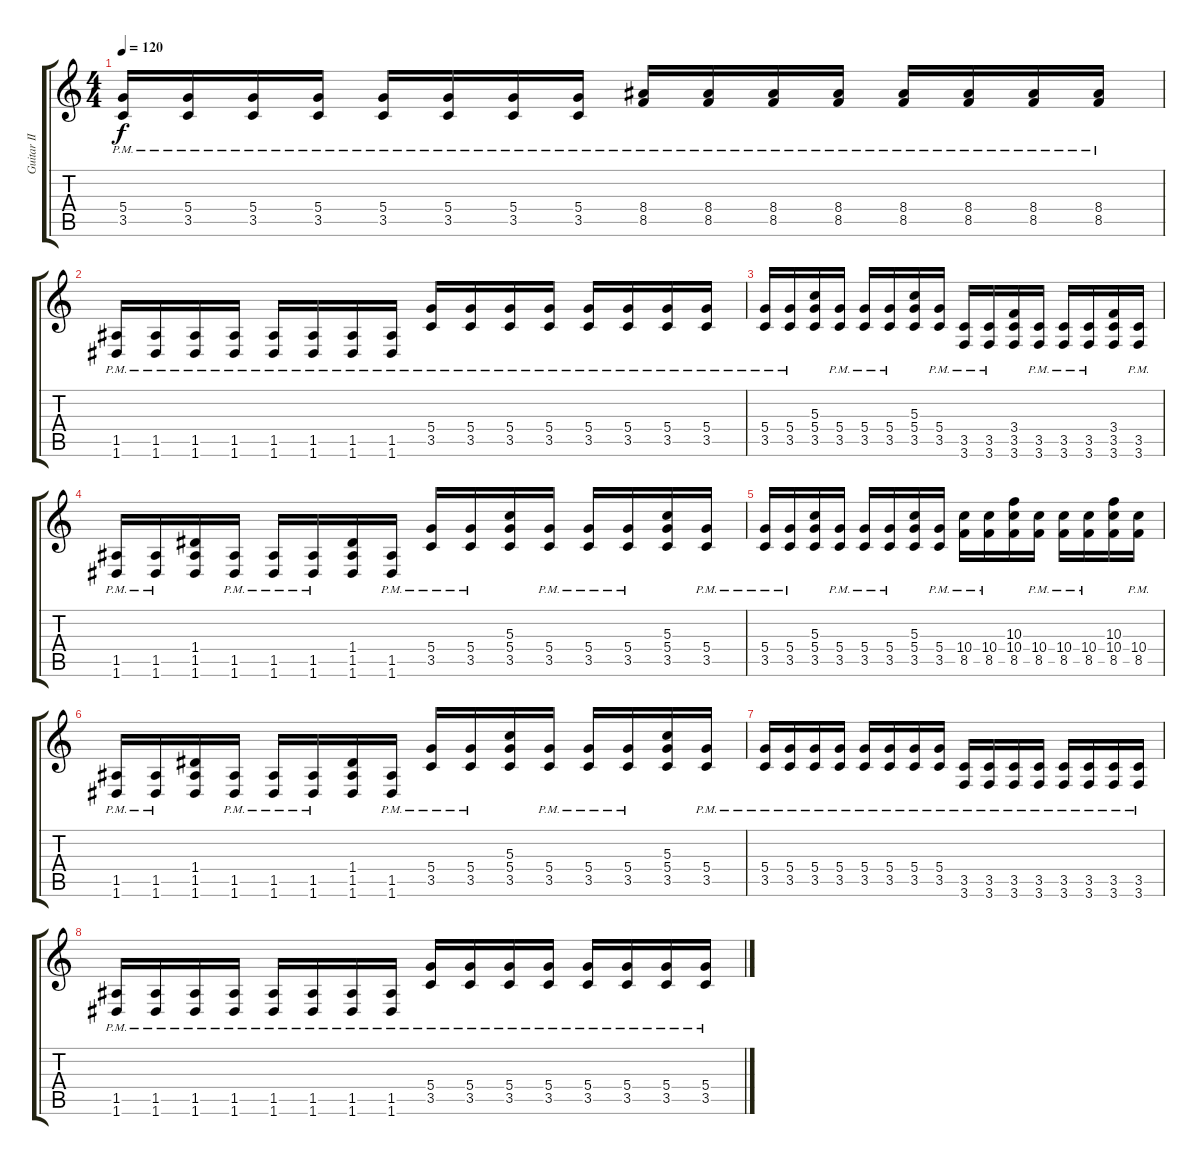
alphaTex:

\track ("Guitar II" "Guitar II") {instrument distortionguitar}
\staff {score tabs}
\tuning (E4 B3 G3 D3 A2 D2) {hide}
\ts (4 4)
\tempo 120
\clef g2
\ks c
(5.4{pm} 3.5{pm}).16{dy f} (5.4{pm} 3.5{pm}).16 (5.4{pm} 3.5{pm}).16 (5.4{pm} 3.5{pm}).16 (5.4{pm} 3.5{pm}).16 (5.4{pm} 3.5{pm}).16 (5.4{pm} 3.5{pm}).16 (5.4{pm} 3.5{pm}).16 (8.4{pm} 8.5{pm}).16 (8.4{pm} 8.5{pm}).16 (8.4{pm} 8.5{pm}).16 (8.4{pm} 8.5{pm}).16 (8.4{pm} 8.5{pm}).16 (8.4{pm} 8.5{pm}).16 (8.4{pm} 8.5{pm}).16 (8.4{pm} 8.5{pm}).16 |
(1.5{pm} 1.6{pm}).16 (1.5{pm} 1.6{pm}).16 (1.5{pm} 1.6{pm}).16 (1.5{pm} 1.6{pm}).16 (1.5{pm} 1.6{pm}).16 (1.5{pm} 1.6{pm}).16 (1.5{pm} 1.6{pm}).16 (1.5{pm} 1.6{pm}).16 (5.4 3.5{pm}).16 (5.4 3.5{pm}).16 (5.4 3.5{pm}).16 (5.4 3.5{pm}).16 (5.4 3.5{pm}).16 (5.4 3.5{pm}).16 (5.4 3.5{pm}).16 (5.4 3.5{pm}).16 |
(5.4{pm} 3.5{pm}).16 (5.4{pm} 3.5{pm}).16 (5.3 5.4 3.5).16 (5.4{pm} 3.5{pm}).16 (5.4{pm} 3.5{pm}).16 (5.4{pm} 3.5{pm}).16 (5.3 5.4 3.5).16 (5.4{pm} 3.5{pm}).16 (3.5{pm} 3.6{pm}).16 (3.5{pm} 3.6{pm}).16 (3.4 3.5 3.6).16 (3.5{pm} 3.6{pm}).16 (3.5{pm} 3.6{pm}).16 (3.5{pm} 3.6{pm}).16 (3.4 3.5 3.6).16 (3.5{pm} 3.6{pm}).16 |
(1.5{pm} 1.6{pm}).16 (1.5{pm} 1.6{pm}).16 (1.4 1.5 1.6).16 (1.5{pm} 1.6{pm}).16 (1.5{pm} 1.6{pm}).16 (1.5{pm} 1.6{pm}).16 (1.4 1.5 1.6).16 (1.5{pm} 1.6{pm}).16 (5.4{pm} 3.5{pm}).16 (5.4{pm} 3.5{pm}).16 (5.3 5.4 3.5).16 (5.4{pm} 3.5{pm}).16 (5.4{pm} 3.5{pm}).16 (5.4{pm} 3.5{pm}).16 (5.3 5.4 3.5).16 (5.4{pm} 3.5{pm}).16 |
(5.4{pm} 3.5{pm}).16 (5.4{pm} 3.5{pm}).16 (5.3 5.4 3.5).16 (5.4{pm} 3.5{pm}).16 (5.4{pm} 3.5{pm}).16 (5.4{pm} 3.5{pm}).16 (5.3 5.4 3.5).16 (5.4{pm} 3.5{pm}).16 (10.4{pm} 8.5{pm}).16 (10.4{pm} 8.5{pm}).16 (10.3 10.4 8.5).16 (10.4{pm} 8.5{pm}).16 (10.4{pm} 8.5{pm}).16 (10.4{pm} 8.5{pm}).16 (10.3 10.4 8.5).16 (10.4{pm} 8.5{pm}).16 |
(1.5{pm} 1.6{pm}).16 (1.5{pm} 1.6{pm}).16 (1.4 1.5 1.6).16 (1.5{pm} 1.6{pm}).16 (1.5{pm} 1.6{pm}).16 (1.5{pm} 1.6{pm}).16 (1.4 1.5 1.6).16 (1.5{pm} 1.6{pm}).16 (5.4{pm} 3.5{pm}).16 (5.4{pm} 3.5{pm}).16 (5.3 5.4 3.5).16 (5.4{pm} 3.5{pm}).16 (5.4{pm} 3.5{pm}).16 (5.4{pm} 3.5{pm}).16 (5.3 5.4 3.5).16 (5.4{pm} 3.5{pm}).16 |
(5.4{pm} 3.5{pm}).16 (5.4{pm} 3.5{pm}).16 (5.4{pm} 3.5{pm}).16 (5.4{pm} 3.5{pm}).16 (5.4{pm} 3.5{pm}).16 (5.4{pm} 3.5{pm}).16 (5.4{pm} 3.5{pm}).16 (5.4{pm} 3.5{pm}).16 (3.5{pm} 3.6{pm}).16 (3.5{pm} 3.6{pm}).16 (3.5{pm} 3.6{pm}).16 (3.5{pm} 3.6{pm}).16 (3.5{pm} 3.6{pm}).16 (3.5{pm} 3.6{pm}).16 (3.5{pm} 3.6{pm}).16 (3.5{pm} 3.6{pm}).16 |
(1.5{pm} 1.6{pm}).16 (1.5{pm} 1.6{pm}).16 (1.5{pm} 1.6{pm}).16 (1.5{pm} 1.6{pm}).16 (1.5{pm} 1.6{pm}).16 (1.5{pm} 1.6{pm}).16 (1.5{pm} 1.6{pm}).16 (1.5{pm} 1.6{pm}).16 (5.4{pm} 3.5{pm}).16 (5.4{pm} 3.5{pm}).16 (5.4{pm} 3.5{pm}).16 (5.4{pm} 3.5{pm}).16 (5.4{pm} 3.5{pm}).16 (5.4{pm} 3.5{pm}).16 (5.4{pm} 3.5{pm}).16 (5.4{pm} 3.5{pm}).16
